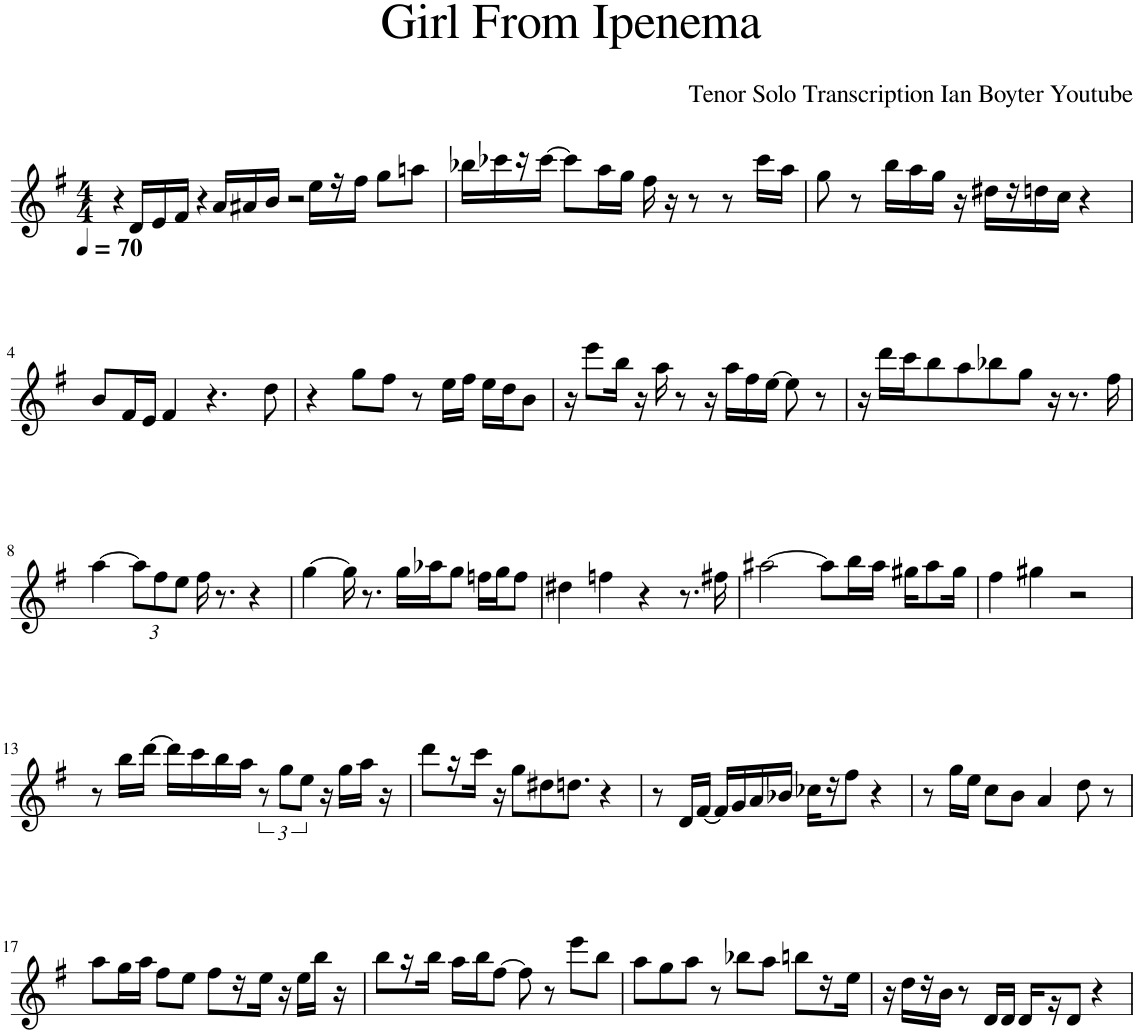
**kern
*part1
*staff1
*I"Melody
*clefG2
*Trd8c14
*k[f#]
*G:
*M4/4
*MM70
=1
4r
16d/LL
16e/
16f#/JJ
4r
16a/LL
16a#X/
16b/JJ
2r
16ee\LL
16r
16ff#\JJ
8gg\L
8aan\J
=2
16bb-X\LL
16ccc-X\
16r
[16ccc-\JJ
8ccc-\L]
16aa\L
16gg\JJ
16ff#\
16r
8r
8r
16ccc-\LL
16aa\JJ
=3
8gg\
8r
16bb\LL
16aa\
16gg\JJ
16r
16dd#X\LL
16r
16ddn\
16cc\JJ
4r
!!LO:LB:g=z
=4
8b/L
16f#/L
16e/JJ
4f#/
4.r
8dd\
=5
4r
8gg\L
8ff#\J
8r
16ee\LL
16ff#\JJ
16ee\LL
16dd\J
8b\J
=6
16r
8eee\L
16bb\Jk
16r
16aa\
8r
16r
16aa\LL
16ff#\
[16ee\JJ
8ee\]
8r
=7
16r
16ddd\LL
16ccc\J
8bb\
8aa\
8bb-X\
8gg\J
16r
8.r
16ff#\
!!LO:LB:g=z
=8
[4aa\
*Xbrackettup
12aa\L]
12ff#\
12ee\J
16ff#\
8.r
4r
=9
[4gg\
16gg\]
8.r
16gg\LL
16aa-X\J
8gg\J
16ffn\LL
16gg\J
8ff\J
=10
4dd#X\
4ffn\
4r
8.r
16ff#X\
=11
[2aa#X\
8aa#\L]
16bb\L
16aa#\JJ
16gg#X\KL
8aa#\
16gg#\Jk
=12
4ff#\
4gg#X\
2r
!!LO:LB:g=z
=13
8r
16bb\LL
[16ddd\JJ
16ddd\LL]
16ccc\
16bb\
16aa\JJ
*brackettup
12r
12gg\L
12ee\J
16r
16gg\LL
16aa\JJ
16r
=14
8ddd\L
16r
16ccc\JJ
16r
8gg\L
8dd#X\
8.ddn\J
4r
=15
8r
16d/LL
[16f#/JJ
16f#/LL]
16g/
16a/
16b-X/JJ
16cc-X\LL
16r
8ff#\J
4r
=16
8r
16gg\LL
16ee\JJ
8cc\L
8b\J
4a/
8dd\
8r
!!LO:LB:g=z
=17
8aa\L
16gg\L
16aa\JJ
8ff#\L
8ee\J
8ff#\L
16r
16ee\JJ
16r
16ee\LL
16bb\JJ
16r
=18
8bb\L
16r
16bb\JJ
16aa\LL
16bb\J
[8ff#\J
8ff#\]
8r
8eee\L
8bb\J
=19
8aa\L
8gg\
8aa\J
8r
8bb-X\L
8aa\J
8bbn\L
16r
16ee\JJ
=20
16r
16dd\LL
16r
16b\JJ
8r
16d/LL
16d/JJ
16d/LL
16r
8d/J
4r
=
*-
